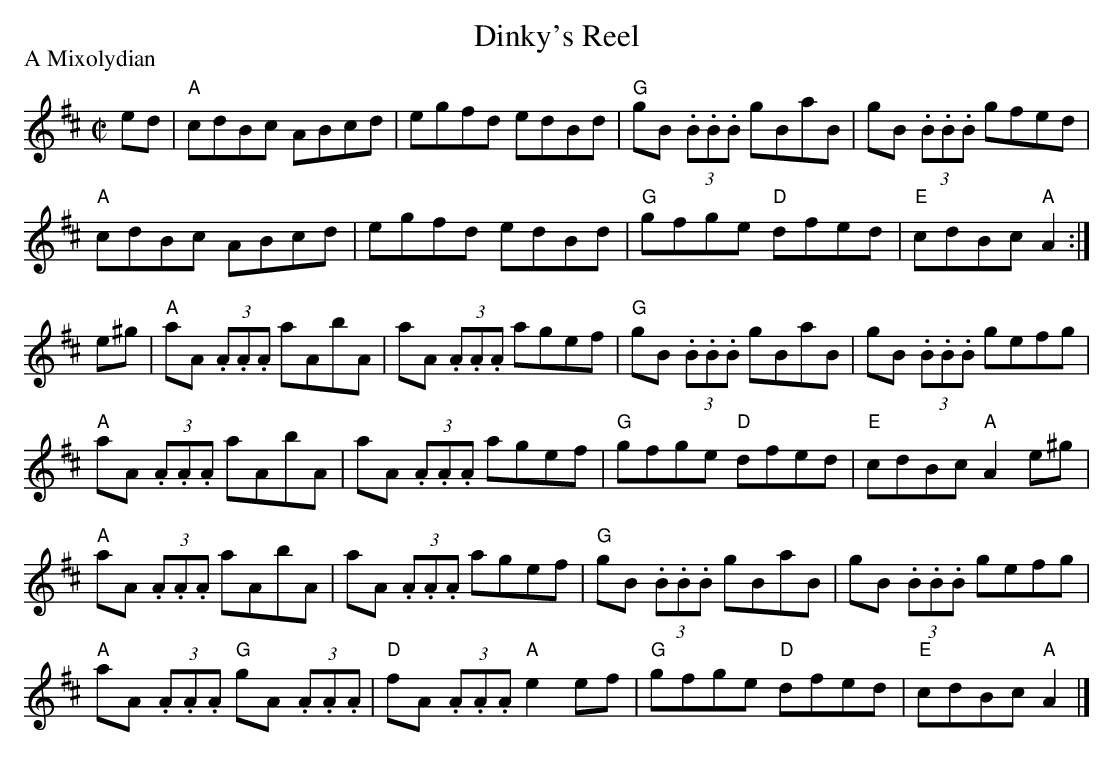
X:1
T: Dinky's Reel
M: C|
P: A Mixolydian
K: Amix
ed| \
"A"cdBc ABcd| egfd edBd| "G"gB (3.B.B.B gBaB| gB (3.B.B.B gfed|
"A"cdBc ABcd| egfd edBd| "G"gfge "D"dfed| "E"cdBc "A"A2 :|
e^g| \
"A"aA (3.A.A.A aAbA| aA (3.A.A.A agef| "G"gB (3.B.B.B gBaB| gB (3.B.B.B gefg|
"A"aA (3.A.A.A aAbA| aA (3.A.A.A agef| "G"gfge "D"dfed| "E"cdBc "A"A2e^g|
"A"aA (3.A.A.A aAbA| aA (3.A.A.A agef| "G"gB (3.B.B.B gBaB| gB (3.B.B.B gefg|
"A"aA (3.A.A.A "G"gA (3.A.A.A| "D"fA (3.A.A.A "A"e2ef| "G"gfge "D"dfed| "E"cdBc "A"A2|]
